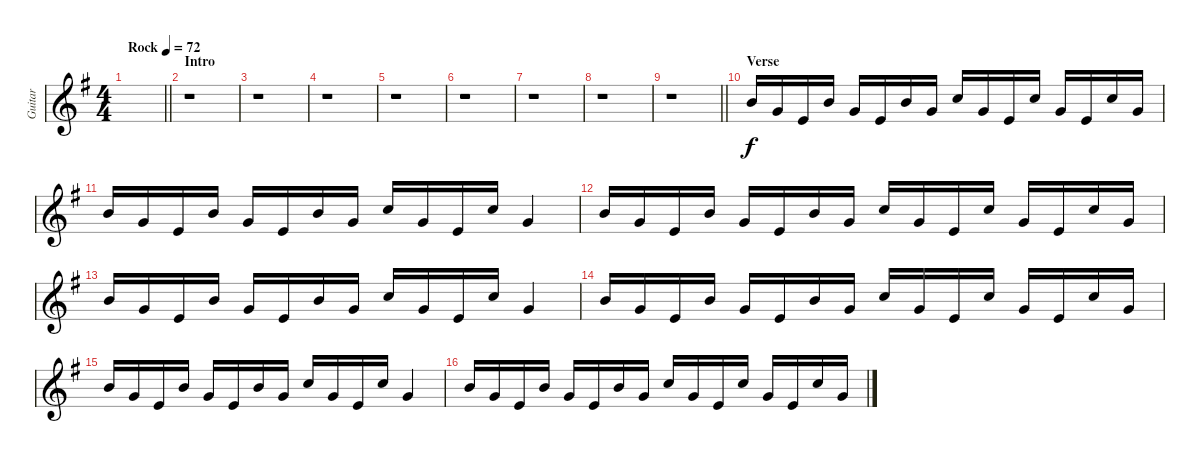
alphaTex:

\track ("Guitar" "Guitar") {instrument acousticguitarsteel}
\staff {score}
\tuning (E4 B3 G3 D3 A2 E2) {hide}
\ts (4 4)
\tempo (72 "Rock")
\clef g2
\barLineRight lightlight
\ks eminor
|
\section ("" "Intro")
r.1 |
r.1 |
r.1 |
r.1 |
r.1 |
r.1 |
r.1 |
\barLineRight lightlight
r.1 |
\section ("" "Verse")
0.2.16 0.3.16 2.4.16 0.2.16 0.3.16 2.4.16 0.2.16 0.3.16 1.2.16 0.3.16 2.4.16 1.2.16 0.3.16 2.4.16 1.2.16 0.3.16 |
0.2.16 0.3.16 2.4.16 0.2.16 0.3.16 2.4.16 0.2.16 0.3.16 1.2.16 0.3.16 2.4.16 1.2.16 0.3.4 |
0.2.16 0.3.16 2.4.16 0.2.16 0.3.16 2.4.16 0.2.16 0.3.16 1.2.16 0.3.16 2.4.16 1.2.16 0.3.16 2.4.16 1.2.16 0.3.16 |
0.2.16 0.3.16 2.4.16 0.2.16 0.3.16 2.4.16 0.2.16 0.3.16 1.2.16 0.3.16 2.4.16 1.2.16 0.3.4 |
0.2.16 0.3.16 2.4.16 0.2.16 0.3.16 2.4.16 0.2.16 0.3.16 1.2.16 0.3.16 2.4.16 1.2.16 0.3.16 2.4.16 1.2.16 0.3.16 |
0.2.16 0.3.16 2.4.16 0.2.16 0.3.16 2.4.16 0.2.16 0.3.16 1.2.16 0.3.16 2.4.16 1.2.16 0.3.4 |
0.2.16 0.3.16 2.4.16 0.2.16 0.3.16 2.4.16 0.2.16 0.3.16 1.2.16 0.3.16 2.4.16 1.2.16 0.3.16 2.4.16 1.2.16 0.3.16
